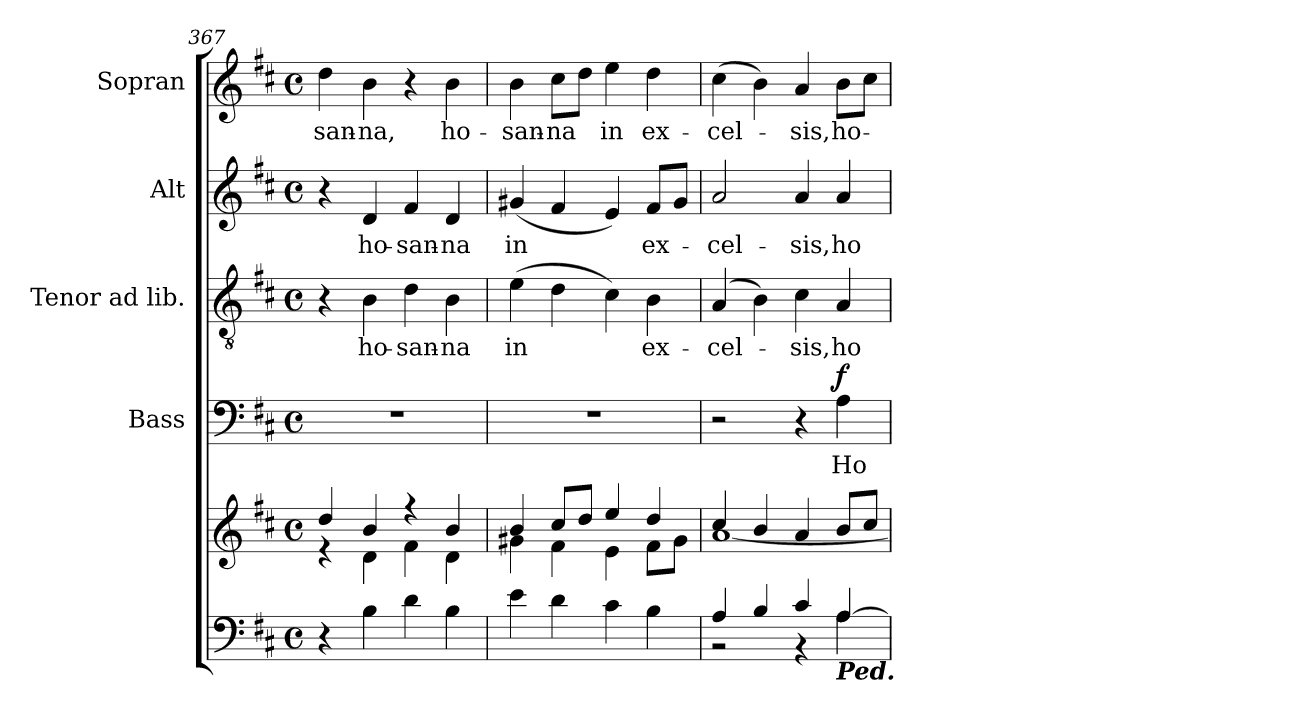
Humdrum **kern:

**kern	**kern	**kern	**text	**dynam	**kern	**text	**kern	**text	**kern	**text
*part5	*part5	*part4	*part4	*part4	*part3	*part3	*part2	*part2	*part1	*part1
*staff6	*staff5	*staff4	*staff4	*staff4	*staff3	*staff3	*staff2	*staff2	*staff1	*staff1
*	*	*I"Bass	*	*	*I"Tenor ad lib.	*	*I"Alt	*	*I"Sopran	*
*	*	*I'B.	*	*	*I'T.	*	*I'A.	*	*I'S.	*
*clefF4	*clefG2	*clefF4	*	*	*clefGv2	*	*clefG2	*	*clefG2	*
*k[f#c#]	*k[f#c#]	*k[f#c#]	*	*	*k[f#c#]	*	*k[f#c#]	*	*k[f#c#]	*
*D:	*D:	*D:	*	*	*D:	*	*D:	*	*D:	*
*M4/4	*M4/4	*M4/4	*	*	*M4/4	*	*M4/4	*	*M4/4	*
*met(c)	*met(c)	*met(c)	*	*	*met(c)	*	*met(c)	*	*met(c)	*
=367	=367	=367	=367	=367	=367	=367	=367	=367	=367	=367
*	*^	*	*	*	*	*	*	*	*	*
!	!	!	!	!	!	!	!	!	!	!	!LO:LY:b
4r	4dd/	4rd	1r	.	.	4r	.	4r	.	4dd\	-san-
!	!	!	!	!	!	!	!LO:LY:b	!	!LO:LY:b	!	!LO:LY:b
4B\	4b/	4d\	.	.	.	4B\	ho-	4d/	ho-	4b\	-na,
!	!	!	!	!	!	!	!LO:LY:b	!	!LO:LY:b	!	!
4d\	4ree	4f#\	.	.	.	4d\	-san-	4f#/	-san-	4r	.
!	!	!	!	!	!	!	!LO:LY:b	!	!LO:LY:b	!	!LO:LY:b
4B\	4b/	4d\	.	.	.	4B\	-na	4d/	-na	4b\	ho-
!!LO:LB:g=z
=368	=368	=368	=368	=368	=368	=368	=368	=368	=368	=368	=368
!	!	!	!	!	!	!	!LO:LY:b	!	!LO:LY:b	!	!LO:LY:b
4e\	4b/	4g#X\	1r	.	.	(>4e\	in	(<4g#X/	in	4b\	-san-
!	!	!	!	!	!	!	!	!	!	!	!LO:LY:b
4d\	8cc#/L	4f#\	.	.	.	4d\	.	4f#/	.	8cc#\L	-na
.	8dd/J	.	.	.	.	.	.	.	.	8dd\J	.
!	!	!	!	!	!	!	!	!	!	!	!LO:LY:b
4c#\	4ee/	4e\	.	.	.	4c#\)	.	4e/)	.	4ee\	in
!	!	!	!	!	!	!	!LO:LY:b	!	!LO:LY:b	!	!LO:LY:b
4B\	4dd/	8f#\L	.	.	.	4B\	ex-	8f#/L	ex-	4dd\	ex-
.	.	8g#\J	.	.	.	.	.	8g#/J	.	.	.
=369	=369	=369	=369	=369	=369	=369	=369	=369	=369	=369	=369
*^	*	*	*	*	*	*	*	*	*	*	*
!	!	!	!	!	!	!	!	!LO:LY:b	!	!LO:LY:b	!	!LO:LY:b
4A/	2r	4cc#/	[<1a	2r	.	.	(4A/	-cel-	2a/	-cel-	(>4cc#\	-cel-
4B/	.	4b/	.	.	.	.	4B\)	.	.	.	4b\)	.
!	!	!	!	!	!	!	!	!LO:LY:b	!	!LO:LY:b	!	!LO:LY:b
4c#/	4r	4a/	.	4r	.	.	4c#\	-sis,	4a/	-sis,	4a/	-sis,
!LO:TX:b:Bi:t=Ped.	!	!	!	!	!	!	!	!	!	!	!	!
!	!	!	!	!	!LO:LY:b	!LO:DY:a	!	!LO:LY:b	!	!LO:LY:b	!	!LO:LY:b
[>4A/	4A\	8b/L	.	4A\	Ho-	f	4A/	ho-	4a/	ho-	8b\L	ho-
.	.	8cc#/J	.	.	.	.	.	.	.	.	8cc#\J	.
*v	*v	*	*	*	*	*	*	*	*	*	*	*
*	*v	*v	*	*	*	*	*	*	*	*	*
=	=	=	=	=	=	=	=	=	=	=
*-	*-	*-	*-	*-	*-	*-	*-	*-	*-	*-
